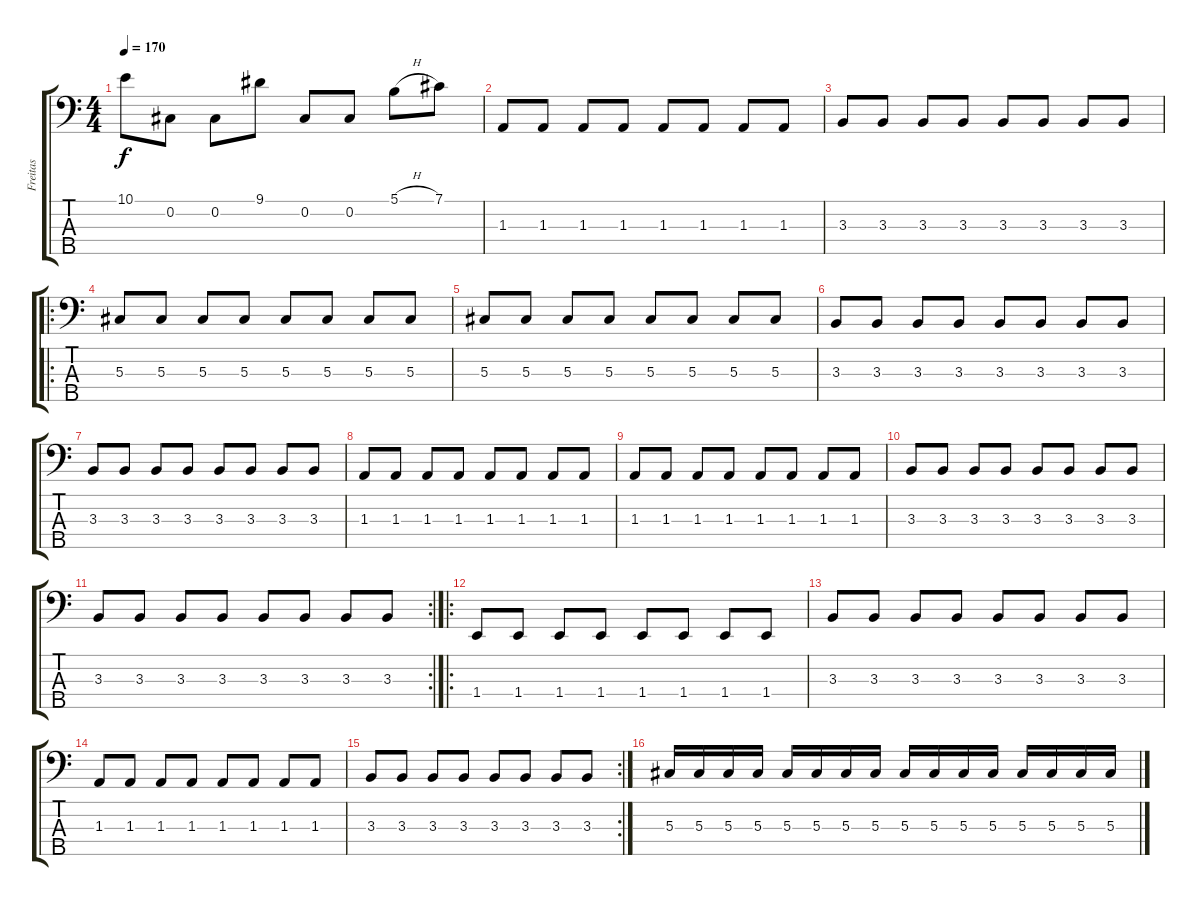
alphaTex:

\track ("Freitas" "Freitas") {instrument electricbassfinger}
\staff {score tabs}
\tuning (Gb2 Db2 Ab1 Eb1 Bb0) {hide}
\ts (4 4)
\tempo 170
\clef f4
\ks c
10.1.8{dy f} 0.2.8 0.2.8 9.1.8 0.2.8 0.2.8 5.1{h}.8 7.1.8 |
1.3.8 1.3.8 1.3.8 1.3.8 1.3.8 1.3.8 1.3.8 1.3.8 |
3.3.8 3.3.8 3.3.8 3.3.8 3.3.8 3.3.8 3.3.8 3.3.8 |
\ro
5.3.8 5.3.8 5.3.8 5.3.8 5.3.8 5.3.8 5.3.8 5.3.8 |
5.3.8 5.3.8 5.3.8 5.3.8 5.3.8 5.3.8 5.3.8 5.3.8 |
3.3.8 3.3.8 3.3.8 3.3.8 3.3.8 3.3.8 3.3.8 3.3.8 |
3.3.8 3.3.8 3.3.8 3.3.8 3.3.8 3.3.8 3.3.8 3.3.8 |
1.3.8 1.3.8 1.3.8 1.3.8 1.3.8 1.3.8 1.3.8 1.3.8 |
1.3.8 1.3.8 1.3.8 1.3.8 1.3.8 1.3.8 1.3.8 1.3.8 |
3.3.8 3.3.8 3.3.8 3.3.8 3.3.8 3.3.8 3.3.8 3.3.8 |
\rc 2
3.3.8 3.3.8 3.3.8 3.3.8 3.3.8 3.3.8 3.3.8 3.3.8 |
\ro
1.4.8 1.4.8 1.4.8 1.4.8 1.4.8 1.4.8 1.4.8 1.4.8 |
3.3.8 3.3.8 3.3.8 3.3.8 3.3.8 3.3.8 3.3.8 3.3.8 |
1.3.8 1.3.8 1.3.8 1.3.8 1.3.8 1.3.8 1.3.8 1.3.8 |
\rc 2
3.3.8 3.3.8 3.3.8 3.3.8 3.3.8 3.3.8 3.3.8 3.3.8 |
5.3.16 5.3.16 5.3.16 5.3.16 5.3.16 5.3.16 5.3.16 5.3.16 5.3.16 5.3.16 5.3.16 5.3.16 5.3.16 5.3.16 5.3.16 5.3.16
